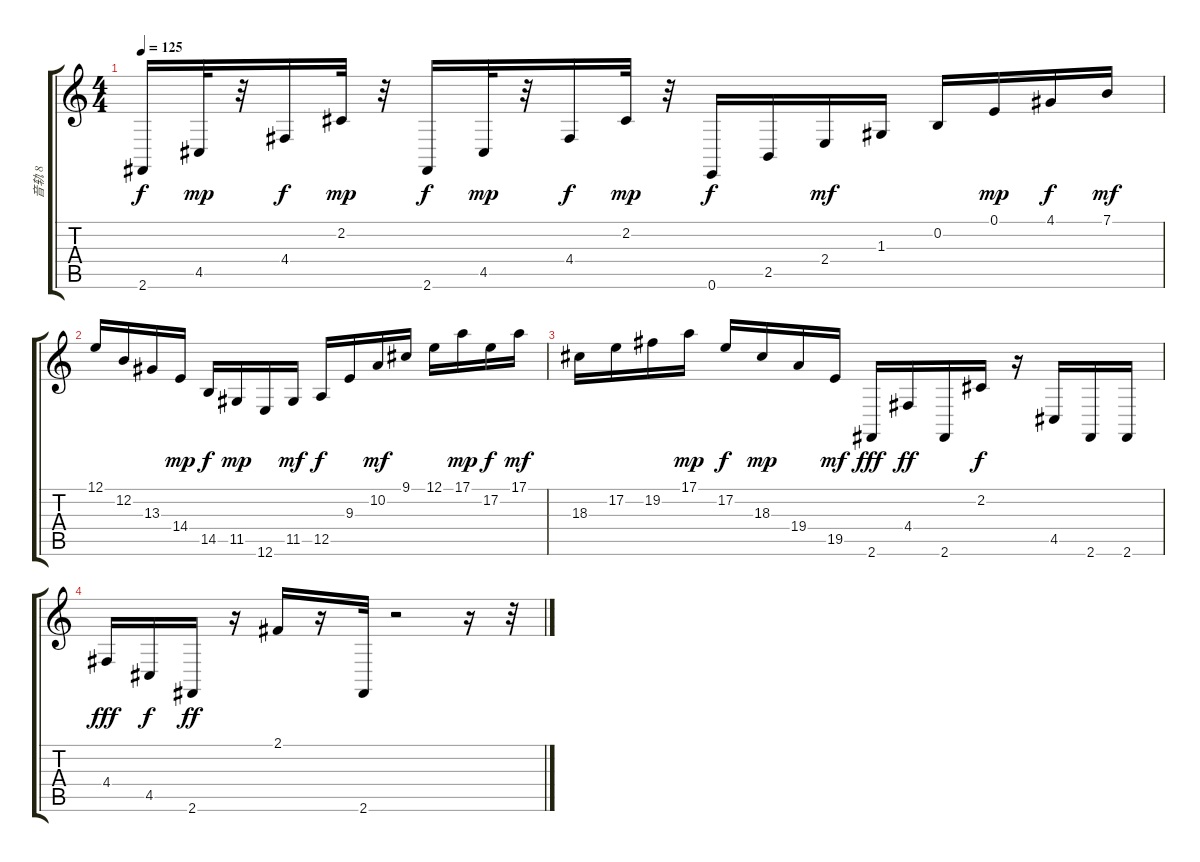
\track ("音轨 8" "音轨 8") {instrument lead8bassandlead}
\staff {score tabs}
\tuning (E4 B3 G3 D3 A2 E2) {hide}
\ts (4 4)
\tempo 125
\clef g2
\ks c
2.6.16{dy f} 4.5.32{dy mp} r.32 4.4.16{dy f} 2.2.32{dy mp} r.32 2.6.16{dy f} 4.5.32{dy mp} r.32 4.4.16{dy f} 2.2.32{dy mp} r.32 0.6.16{dy f} 2.5.16 2.4.16{dy mf} 1.3.16 0.2.16 0.1.16{dy mp} 4.1.16{dy f} 7.1.16{dy mf} |
12.1.16 12.2.16 13.3.16 14.4.16{dy mp} 14.5.16{dy f} 11.5.16{dy mp} 12.6.16 11.5.16{dy mf} 12.5.16{dy f} 9.3.16 10.2.16{dy mf} 9.1.16 12.1.16 17.1.16{dy mp} 17.2.16{dy f} 17.1.16{dy mf} |
18.3.16 17.2.16 19.2.16 17.1.16{dy mp} 17.2.16{dy f} 18.3.16{dy mp} 19.4.16 19.5.16{dy mf} 2.6.16{dy fff} 4.4.16{dy ff} 2.6.16 2.2.16{dy f} r.16 4.5.16 2.6.16 2.6.16 |
4.4.16{dy fff} 4.5.16{dy f} 2.6.16{dy ff} r.16 2.1.16 r.16 2.6.32 r.2 r.16 r.32
